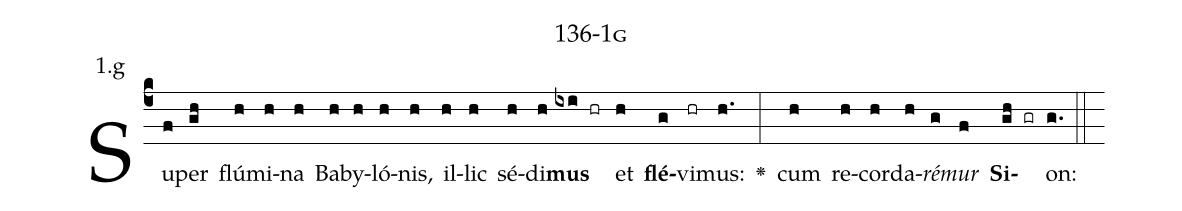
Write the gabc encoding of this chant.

name: 136-1g;
annotation: 1.g;
%%
(c4)Su(f)per(gh) flú(h)mi(h)na(h) Ba(h)by(h)ló(h)nis,(h) il(h)lic(h) sé(h)di(h)<b>mus</b>(ixi hr) et(h) <b>flé</b>(g)vi(hr)mus:(h.) <v>\greheightstar</v>(:) cum(h) re(h)cor(h)da(h)<i>ré</i>(g)<i>mur</i>(f) <b>Si</b>(gh gr)on:(g.) (::)


%E(h) u(h) o(g) u(f) a(gh) e.(g.) (::)
